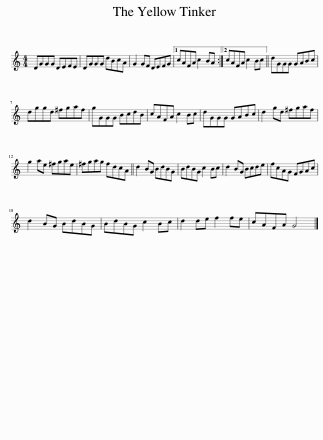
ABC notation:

X:1
L:1/8
M:4/4
I:linebreak $
K:C
V:1 treble
V:1
 DGGG DEFE | DGGG dBcA | G2 GF DEFG |1 cAFA c2 BA :|2 cAFA c2 Bc || %5
 dGGG GABc |$ dggd ^fgaf | gGGG BcdB | cAFA c2 Bc | dGGG GABc | %10
 d2 gd ^fgaf |$ g2 ae ^fgae | ^fgag fdcA || d2 BG BdBG | BdBG c2 Bc | %15
 d2 BG Bcde | fcAG FGAc |$ d2 BG BdBG | BdBG c2 Bc | d2 de f2 fe | %20
 cAFA G4 |] %21
